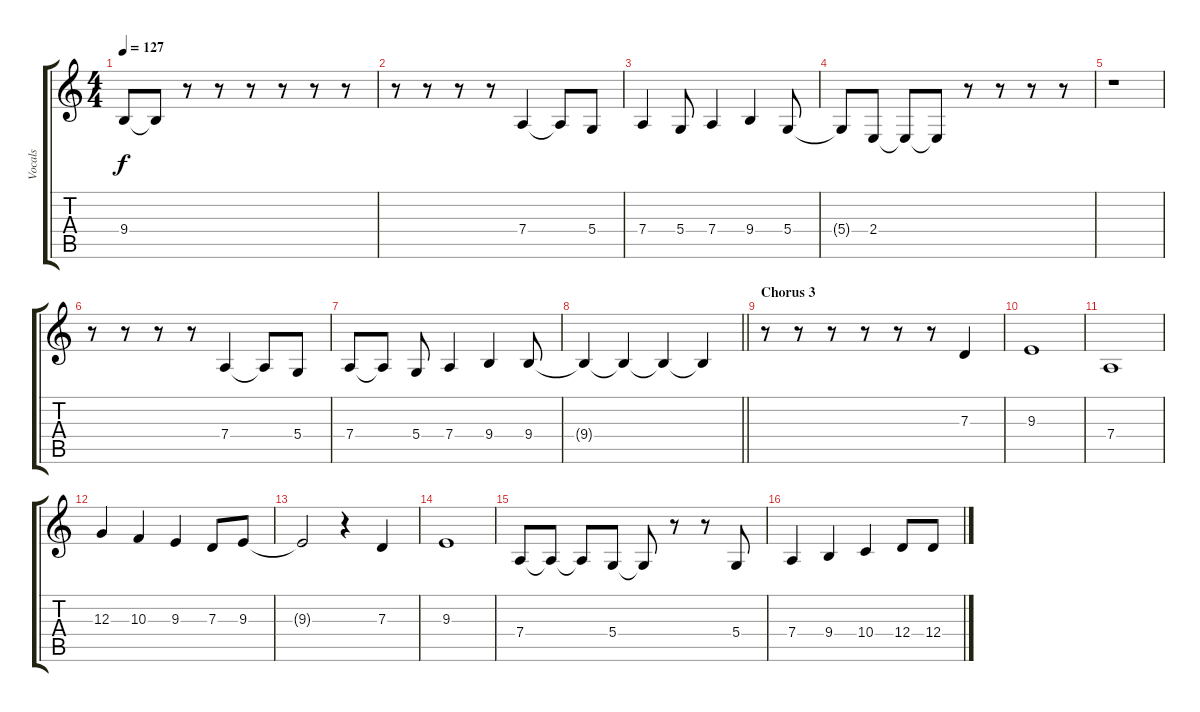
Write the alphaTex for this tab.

\track ("Vocals" "Vocals") {instrument lead6voice}
\staff {score tabs}
\tuning (E4 B3 G3 D3 A2 E2) {hide}
\ts (4 4)
\tempo 127
\clef g2
\ks c
9.4{t}.8{dy f} 9.4{t}.8 r.8 r.8 r.8 r.8 r.8 r.8 |
r.8 r.8 r.8 r.8 7.4.4 7.4{t}.8 5.4.8 |
7.4.4 5.4.8 7.4.4 9.4.4 5.4.8 |
5.4{t}.8 2.4.8 2.4{t}.8 2.4{t}.8 r.8 r.8 r.8 r.8 |
r.1 |
r.8 r.8 r.8 r.8 7.4.4 7.4{t}.8 5.4.8 |
7.4.8 7.4{t}.8 5.4.8 7.4.4 9.4.4 9.4.8 |
\barLineRight lightlight
9.4{t}.4 9.4{t}.4 9.4{t}.4 9.4{t}.4 |
\section ("" "Chorus 3")
r.8 r.8 r.8 r.8 r.8 r.8 7.3.4 |
9.3.1 |
7.4.1 |
12.3.4 10.3.4 9.3.4 7.3.8 9.3.8 |
9.3{t}.2 r.4 7.3.4 |
9.3.1 |
7.4.8 7.4{t}.8 7.4{t}.8 5.4.8 5.4{t}.8 r.8 r.8 5.4.8 |
7.4.4 9.4.4 10.4.4 12.4.8 12.4.8
